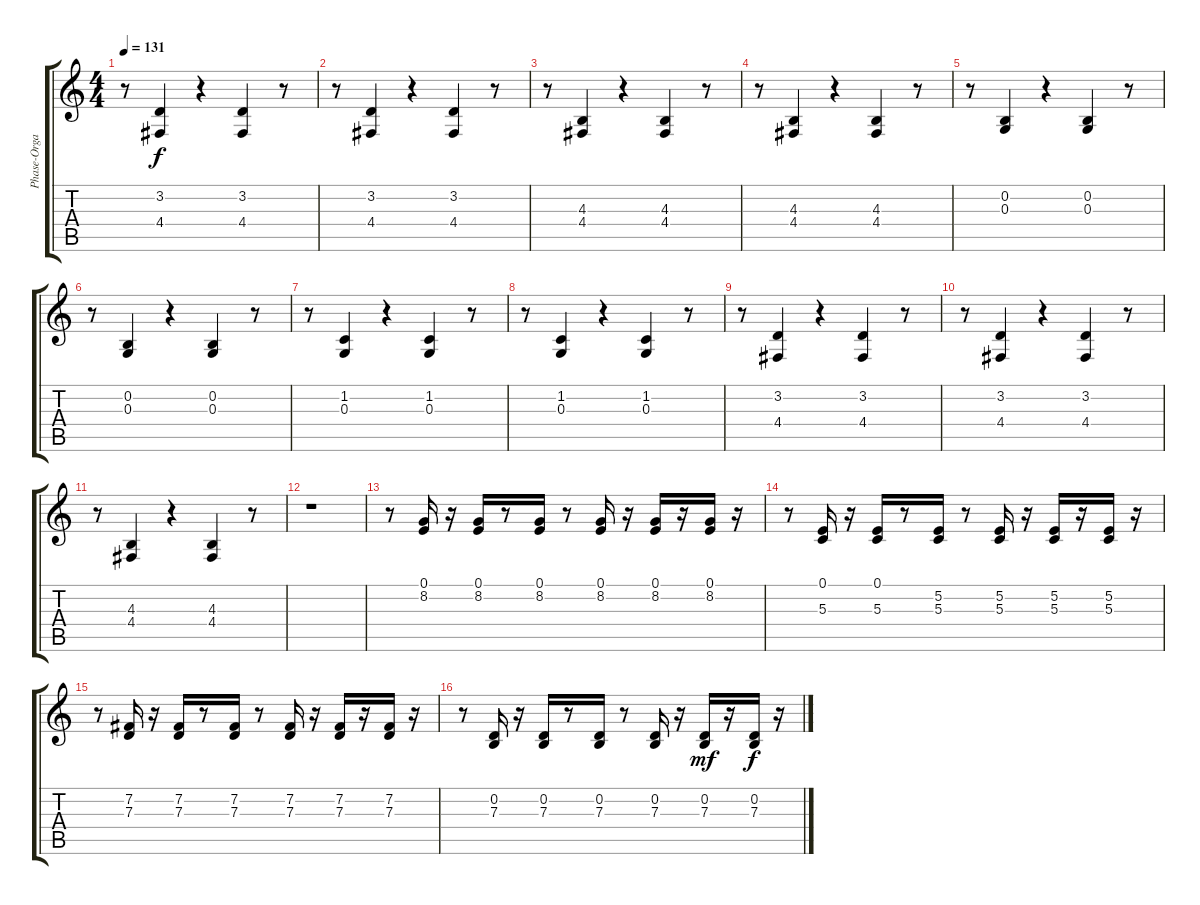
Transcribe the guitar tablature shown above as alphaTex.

\track ("Phase-Organ" "Phase-Orga") {instrument percussiveorgan}
\staff {score tabs}
\tuning (E4 B3 G3 D3 A2 E2) {hide}
\ts (4 4)
\tempo 131
\clef g2
\ks c
r.8{dy f} (3.2 4.4).4 r.4 (3.2 4.4).4 r.8 |
r.8 (3.2 4.4).4 r.4 (3.2 4.4).4 r.8 |
r.8 (4.3 4.4).4 r.4 (4.3 4.4).4 r.8 |
r.8 (4.3 4.4).4 r.4 (4.3 4.4).4 r.8 |
r.8 (0.2 0.3).4 r.4 (0.2 0.3).4 r.8 |
r.8 (0.2 0.3).4 r.4 (0.2 0.3).4 r.8 |
r.8 (1.2 0.3).4 r.4 (1.2 0.3).4 r.8 |
r.8 (1.2 0.3).4 r.4 (1.2 0.3).4 r.8 |
r.8 (3.2 4.4).4 r.4 (3.2 4.4).4 r.8 |
r.8 (3.2 4.4).4 r.4 (3.2 4.4).4 r.8 |
r.8 (4.3 4.4).4 r.4 (4.3 4.4).4 r.8 |
r.1 |
r.8 (0.1 8.2).16 r.16 (0.1 8.2).16 r.8 (0.1 8.2).16 r.8 (0.1 8.2).16 r.16 (0.1 8.2).16 r.16 (0.1 8.2).16 r.16 |
r.8 (0.1 5.3).16 r.16 (0.1 5.3).16 r.8 (5.2 5.3).16 r.8 (5.2 5.3).16 r.16 (5.2 5.3).16 r.16 (5.2 5.3).16 r.16 |
r.8 (7.2 7.3).16 r.16 (7.2 7.3).16 r.8 (7.2 7.3).16 r.8 (7.2 7.3).16 r.16 (7.2 7.3).16 r.16 (7.2 7.3).16 r.16 |
r.8 (0.2 7.3).16 r.16 (0.2 7.3).16 r.8 (0.2 7.3).16 r.8 (0.2 7.3).16 r.16 (0.2 7.3).16{dy mf} r.16 (0.2 7.3).16{dy f} r.16
